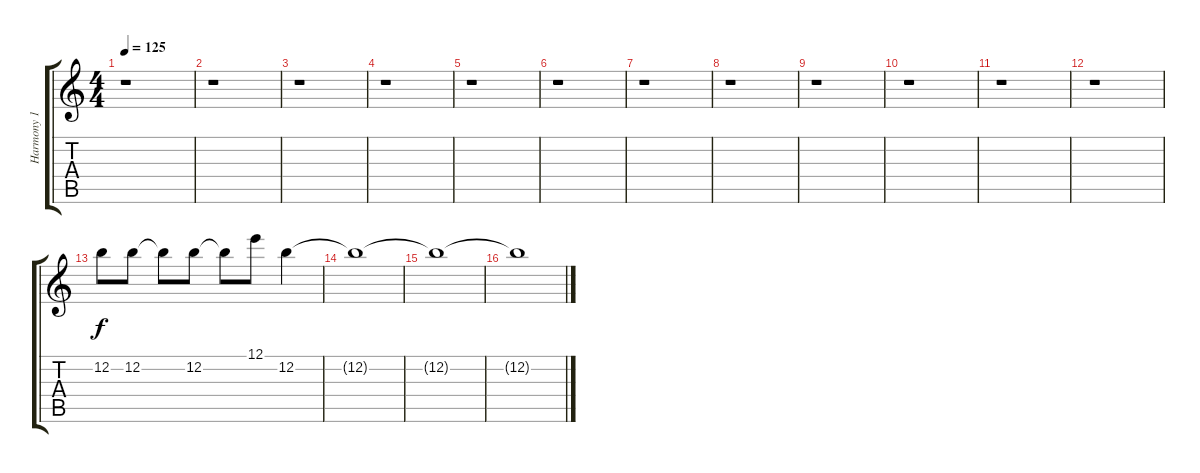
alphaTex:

\track ("Harmony 1" "Harmony 1") {instrument overdrivenguitar}
\staff {score tabs}
\tuning (E4 B3 G3 D3 A2 E2) {hide}
\ts (4 4)
\tempo 125
\clef g2
\ks c
r.1{dy f} |
r.1 |
r.1 |
r.1 |
r.1 |
r.1 |
r.1 |
r.1 |
r.1 |
r.1 |
r.1 |
r.1 |
12.2.8 12.2.8 12.2{t}.8 12.2.8 12.2{t}.8 12.1.8 12.2.4 |
12.2{t}.1 |
12.2{t}.1 |
12.2{t}.1
